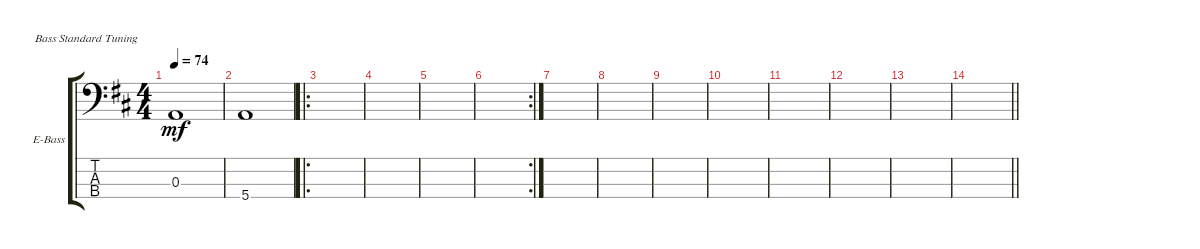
\bracketExtendMode groupsimilarinstruments
\firstSystemTrackNameOrientation horizontal
\otherSystemsTrackNameOrientation horizontal
\track ("Electric Bass" "E-Bass") {instrument electricbassfinger}
\staff {score tabs}
\tuning (G2 D2 A1 E1)
\ts (4 4)
\tempo 74
\clef f4
\scale
0.312821
\ks d
0.3.1{dy mf} |
\scale
0.312821 5.4.1 |
\ro
\scale
0.374359 |
\scale
0.322751 |
\scale
0.322751 |
\rc 2
\scale
0.354497 |
\scale
0.333333 |
\scale
0.333333 |
\scale
0.333333 |
\scale
0.333333 |
\scale
0.333333 |
\scale
0.333333 |
\scale
0.333333 |
\scale
0.333333
\barLineRight lightlight
|
\scale
0.333333 |
\scale
0.333333
